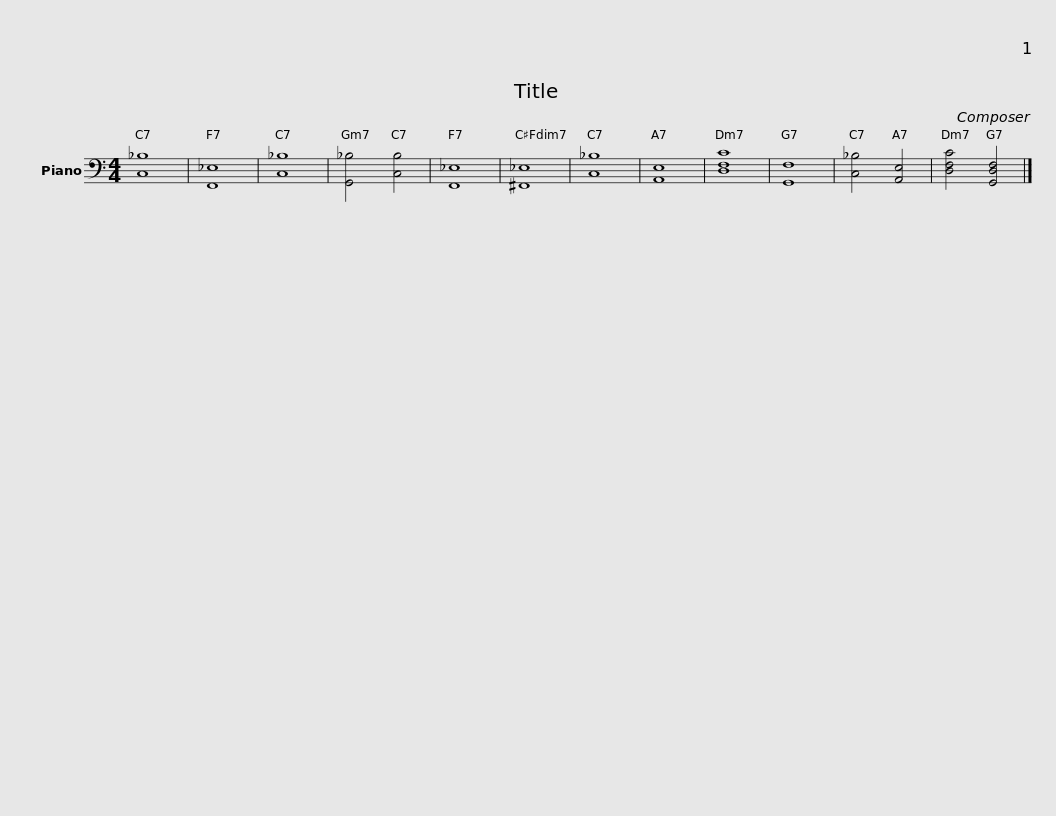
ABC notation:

X:1
L:1/8
M:4/4
I:linebreak $
K:C
V:1 bass
V:1
 [C,_B,]8 | [F,,_E,]8 | [C,_B,]8 | [G,,_B,]4 [C,B,]4 |$ [F,,_E,]8 | %5
 [^F,,_E,]8 | [C,_B,]8 | [A,,E,]8 |$ [D,F,C]8 | [G,,F,]8 | %10
 [C,_B,]4 [A,,E,]4 | [D,F,C]4 [G,,D,F,]4 |] %12
